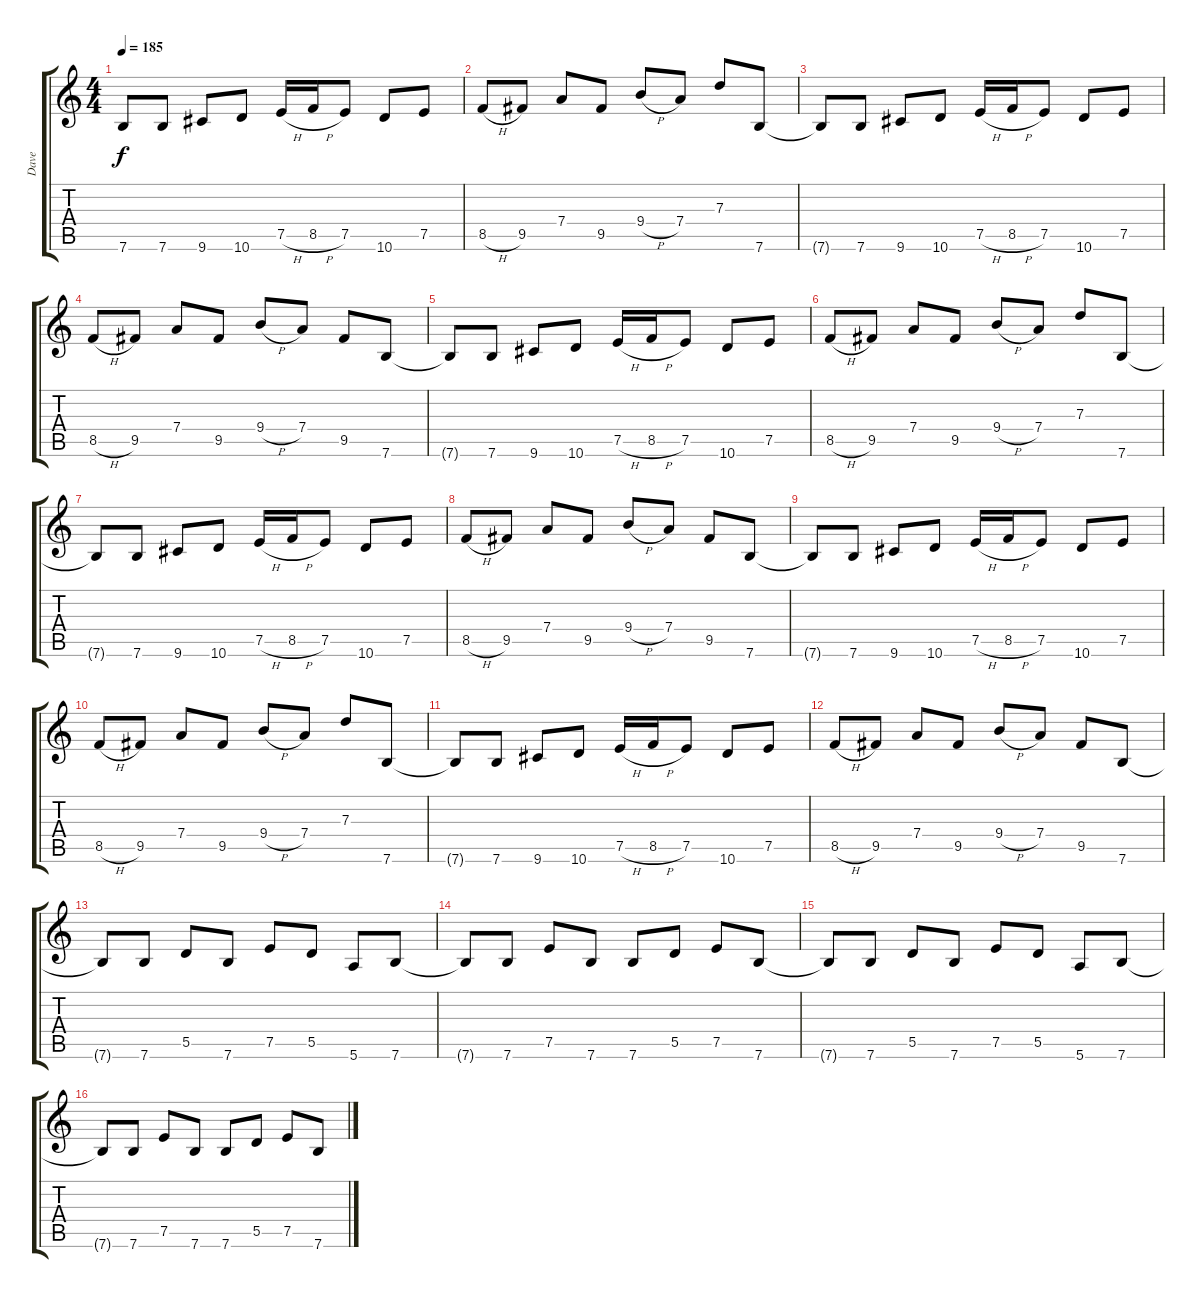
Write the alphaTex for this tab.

\track ("Dave" "Dave") {instrument distortionguitar}
\staff {score tabs}
\tuning (E4 B3 G3 D3 A2 E2) {hide}
\ts (4 4)
\tempo 185
\clef g2
\ks c
7.6{t}.8{dy f} 7.6.8 9.6.8 10.6.8 7.5{h}.16 8.5{h}.16 7.5.8 10.6.8 7.5.8 |
8.5{h}.8 9.5.8 7.4.8 9.5.8 9.4{h}.8 7.4.8 7.3.8 7.6.8 |
7.6{t}.8 7.6.8 9.6.8 10.6.8 7.5{h}.16 8.5{h}.16 7.5.8 10.6.8 7.5.8 |
8.5{h}.8 9.5.8 7.4.8 9.5.8 9.4{h}.8 7.4.8 9.5.8 7.6.8 |
7.6{t}.8 7.6.8 9.6.8 10.6.8 7.5{h}.16 8.5{h}.16 7.5.8 10.6.8 7.5.8 |
8.5{h}.8 9.5.8 7.4.8 9.5.8 9.4{h}.8 7.4.8 7.3.8 7.6.8 |
7.6{t}.8 7.6.8 9.6.8 10.6.8 7.5{h}.16 8.5{h}.16 7.5.8 10.6.8 7.5.8 |
8.5{h}.8 9.5.8 7.4.8 9.5.8 9.4{h}.8 7.4.8 9.5.8 7.6.8 |
7.6{t}.8 7.6.8 9.6.8 10.6.8 7.5{h}.16 8.5{h}.16 7.5.8 10.6.8 7.5.8 |
8.5{h}.8 9.5.8 7.4.8 9.5.8 9.4{h}.8 7.4.8 7.3.8 7.6.8 |
7.6{t}.8 7.6.8 9.6.8 10.6.8 7.5{h}.16 8.5{h}.16 7.5.8 10.6.8 7.5.8 |
8.5{h}.8 9.5.8 7.4.8 9.5.8 9.4{h}.8 7.4.8 9.5.8 7.6.8 |
7.6{t}.8 7.6.8 5.5.8 7.6.8 7.5.8 5.5.8 5.6.8 7.6.8 |
7.6{t}.8 7.6.8 7.5.8 7.6.8 7.6.8 5.5.8 7.5.8 7.6.8 |
7.6{t}.8 7.6.8 5.5.8 7.6.8 7.5.8 5.5.8 5.6.8 7.6.8 |
7.6{t}.8 7.6.8 7.5.8 7.6.8 7.6.8 5.5.8 7.5.8 7.6.8
